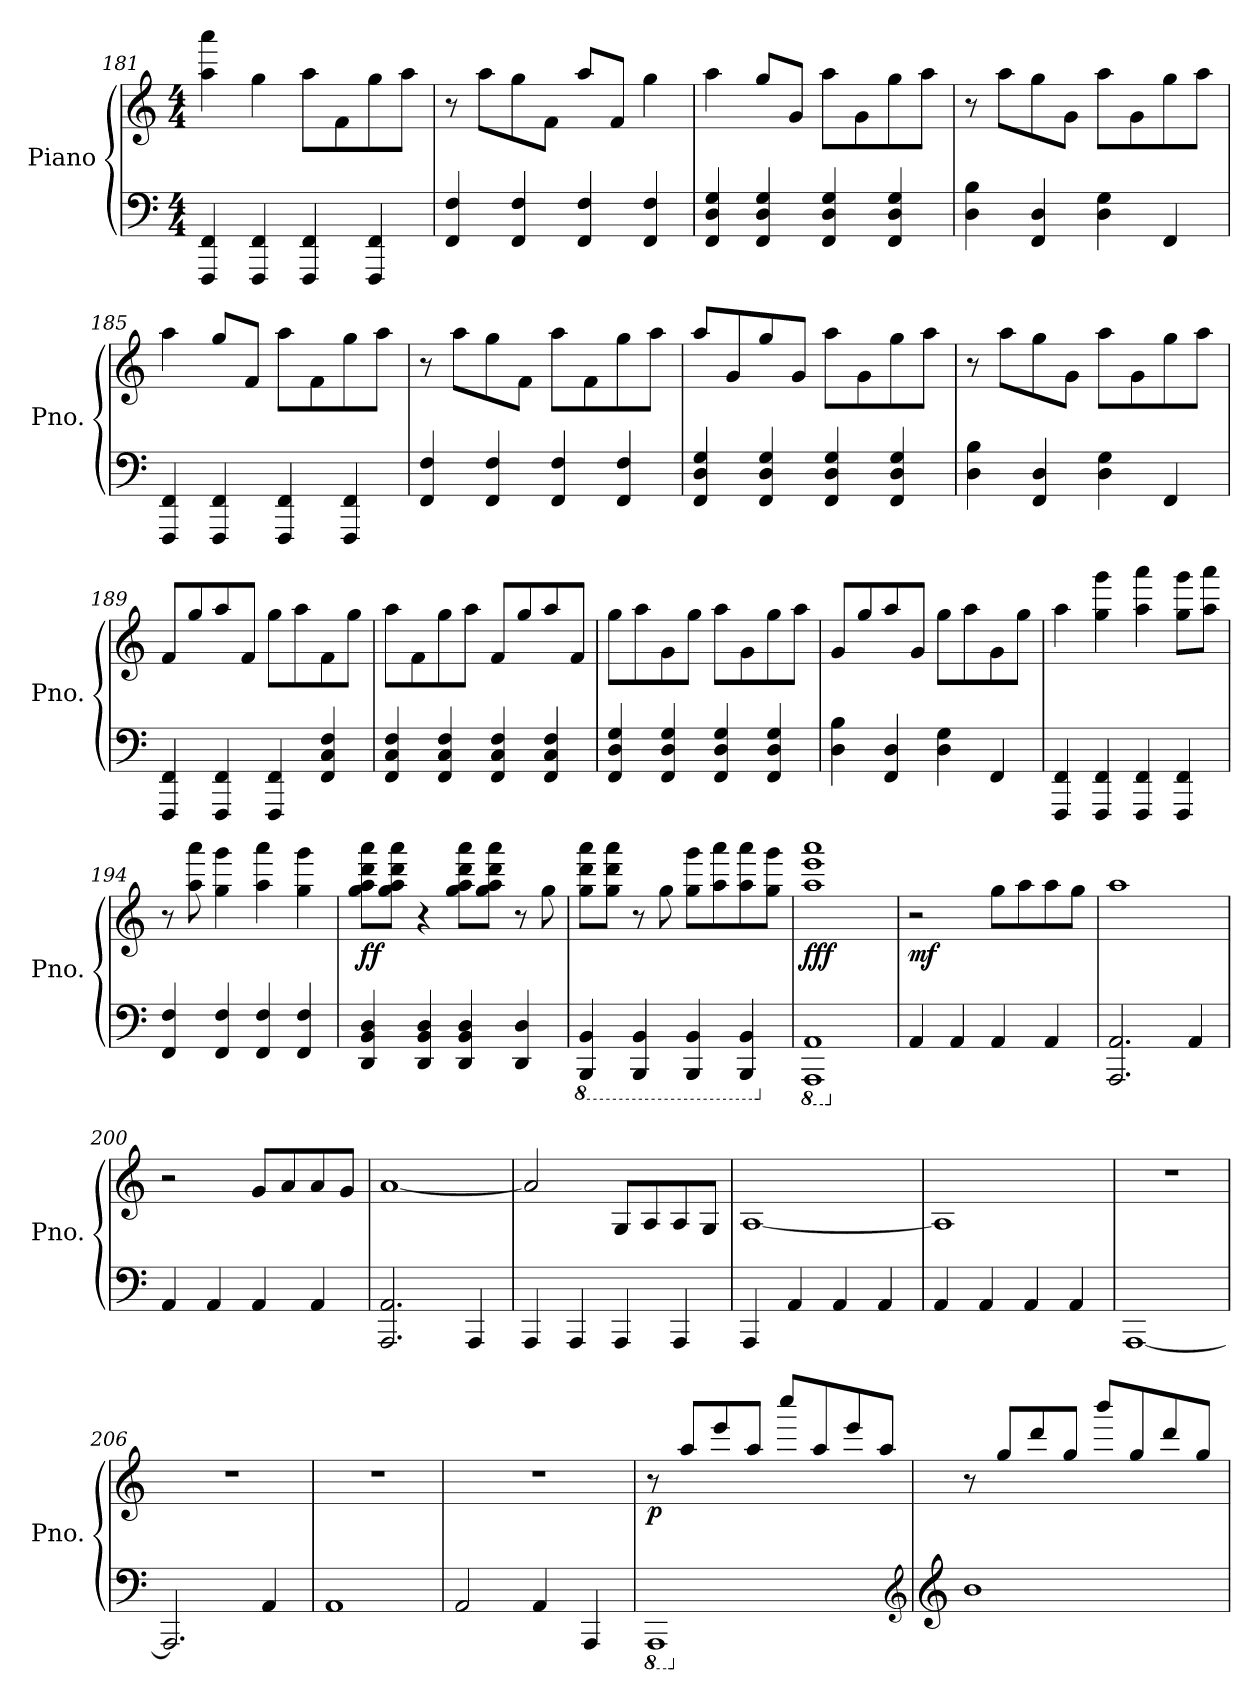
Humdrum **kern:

**kern	**kern	**dynam
*part1	*part1	*part1
*staff2	*staff1	*staff1/2
*I"Piano	*	*
*I'Pno.	*	*
*clefF4	*clefG2	*
*k[]	*k[]	*
*C:	*C:	*
*M4/4	*M4/4	*
=181	=181	=181
4FFF/ 4FF/	4aa\ 4aaa\	.
4FFF/ 4FF/	4gg\	.
4FFF/ 4FF/	8aa\L	.
.	8f\	.
4FFF/ 4FF/	8gg\	.
.	8aa\J	.
=182	=182	=182
4FF/ 4F/	8r	.
.	8aa\L	.
4FF/ 4F/	8gg\	.
.	8f\J	.
4FF/ 4F/	8aa/L	.
.	8f/J	.
4FF/ 4F/	4gg\	.
=183	=183	=183
4FF/ 4D/ 4G/	4aa\	.
4FF/ 4D/ 4G/	8gg/L	.
.	8g/J	.
4FF/ 4D/ 4G/	8aa\L	.
.	8g\	.
4FF/ 4D/ 4G/	8gg\	.
.	8aa\J	.
!!LO:LB:g=z
=184	=184	=184
4D\ 4B\	8r	.
.	8aa\L	.
4FF/ 4D/	8gg\	.
.	8g\J	.
4D\ 4G\	8aa\L	.
.	8g\	.
4FF/	8gg\	.
.	8aa\J	.
=185	=185	=185
4FFF/ 4FF/	4aa\	.
4FFF/ 4FF/	8gg/L	.
.	8f/J	.
4FFF/ 4FF/	8aa\L	.
.	8f\	.
4FFF/ 4FF/	8gg\	.
.	8aa\J	.
=186	=186	=186
4FF/ 4F/	8r	.
.	8aa\L	.
4FF/ 4F/	8gg\	.
.	8f\J	.
4FF/ 4F/	8aa\L	.
.	8f\	.
4FF/ 4F/	8gg\	.
.	8aa\J	.
=187	=187	=187
4FF/ 4D/ 4G/	8aa/L	.
.	8g/	.
4FF/ 4D/ 4G/	8gg/	.
.	8g/J	.
4FF/ 4D/ 4G/	8aa\L	.
.	8g\	.
4FF/ 4D/ 4G/	8gg\	.
.	8aa\J	.
=188	=188	=188
4D\ 4B\	8r	.
.	8aa\L	.
4FF/ 4D/	8gg\	.
.	8g\J	.
4D\ 4G\	8aa\L	.
.	8g\	.
4FF/	8gg\	.
.	8aa\J	.
!!LO:LB:g=z
=189	=189	=189
4FFF/ 4FF/	8f/L	.
.	8gg/	.
4FFF/ 4FF/	8aa/	.
.	8f/J	.
4FFF/ 4FF/	8gg\L	.
.	8aa\	.
4FF/ 4C/ 4F/	8f\	.
.	8gg\J	.
=190	=190	=190
4FF/ 4C/ 4F/	8aa\L	.
.	8f\	.
4FF/ 4C/ 4F/	8gg\	.
.	8aa\J	.
4FF/ 4C/ 4F/	8f/L	.
.	8gg/	.
4FF/ 4C/ 4F/	8aa/	.
.	8f/J	.
=191	=191	=191
4FF/ 4D/ 4G/	8gg\L	.
.	8aa\	.
4FF/ 4D/ 4G/	8g\	.
.	8gg\J	.
4FF/ 4D/ 4G/	8aa\L	.
.	8g\	.
4FF/ 4D/ 4G/	8gg\	.
.	8aa\J	.
=192	=192	=192
4D\ 4B\	8g/L	.
.	8gg/	.
4FF/ 4D/	8aa/	.
.	8g/J	.
4D\ 4G\	8gg\L	.
.	8aa\	.
4FF/	8g\	.
.	8gg\J	.
!!LO:PB:g=z
=193	=193	=193
4FFF/ 4FF/	4aa\	.
4FFF/ 4FF/	4gg\ 4ggg\	.
4FFF/ 4FF/	4aa\ 4aaa\	.
4FFF/ 4FF/	8gg\ 8ggg\L	.
.	8aa\ 8aaa\J	.
!!LO:PB:g=z
=194	=194	=194
4FF/ 4F/	8r	.
.	8aa\ 8aaa\	.
4FF/ 4F/	4gg\ 4ggg\	.
4FF/ 4F/	4aa\ 4aaa\	.
4FF/ 4F/	4gg\ 4ggg\	.
=195	=195	=195
!	!	!LO:DY:b
4DD/ 4BB/ 4D/	8gg\ 8aa\ 8ddd\ 8aaa\L	ff
.	8gg\ 8aa\ 8ddd\ 8aaa\J	.
4DD/ 4BB/ 4D/	4r	.
4DD/ 4BB/ 4D/	8gg\ 8aa\ 8ddd\ 8aaa\L	.
.	8gg\ 8aa\ 8ddd\ 8aaa\J	.
4DD/ 4D/	8r	.
.	8gg\	.
=196	=196	=196
*8ba	*	*
4BBBB/ 4BBB/	8gg\ 8ddd\ 8aaa\L	.
.	8gg\ 8ddd\ 8aaa\J	.
4BBBB/ 4BBB/	8r	.
.	8gg\	.
4BBBB/ 4BBB/	8gg\ 8ggg\L	.
.	8aa\ 8aaa\	.
4BBBB/ 4BBB/	8aa\ 8aaa\	.
.	8gg\ 8ggg\J	.
=197	=197	=197
*X8ba	*	*
*8ba	*	*
!	!	!LO:DY:b
1AAAA 1AAA	1aa 1eee 1aaa	fff
=198	=198	=198
*X8ba	*	*
!	!	!LO:DY:b
4AA/	2r	mf
4AA/	.	.
4AA/	8gg\L	.
.	8aa\	.
4AA/	8aa\	.
.	8gg\J	.
=199	=199	=199
2.AAA/ 2.AA/	1aa	.
4AA/	.	.
!!LO:PB:g=z
=200	=200	=200
4AA/	2r	.
4AA/	.	.
4AA/	8g/L	.
.	8a/	.
4AA/	8a/	.
.	8g/J	.
=201	=201	=201
2.AAA/ 2.AA/	[1a	.
4AAA/	.	.
=202	=202	=202
4AAA/	2a/]	.
4AAA/	.	.
4AAA/	8G/L	.
.	8A/	.
4AAA/	8A/	.
.	8G/J	.
=203	=203	=203
4AAA/	[1A	.
4AA/	.	.
4AA/	.	.
4AA/	.	.
=204	=204	=204
4AA/	1A]	.
4AA/	.	.
4AA/	.	.
4AA/	.	.
=205	=205	=205
[1AAA	1r	.
=206	=206	=206
2.AAA/]	1r	.
4AA/	.	.
=207	=207	=207
1AA	1r	.
=208	=208	=208
2AA/	1r	.
4AA/	.	.
4AAA/	.	.
=209	=209	=209
*8ba	*	*
!	!	!LO:DY:b
1AAAA	8r	p
.	8aa/L	.
.	8eee/	.
.	8aa/J	.
.	8cccc/L	.
.	8aa/	.
.	8eee/	.
.	8aa/J	.
*clefG2	*	*
!!LO:LB:g=z
=210	=210	=210
*clefG2	*	*
*X8ba	*	*
1b	8r	.
.	8gg/L	.
.	8ddd/	.
.	8gg/J	.
.	8bbb/L	.
.	8gg/	.
.	8ddd/	.
.	8gg/J	.
=	=	=
*-	*-	*-
